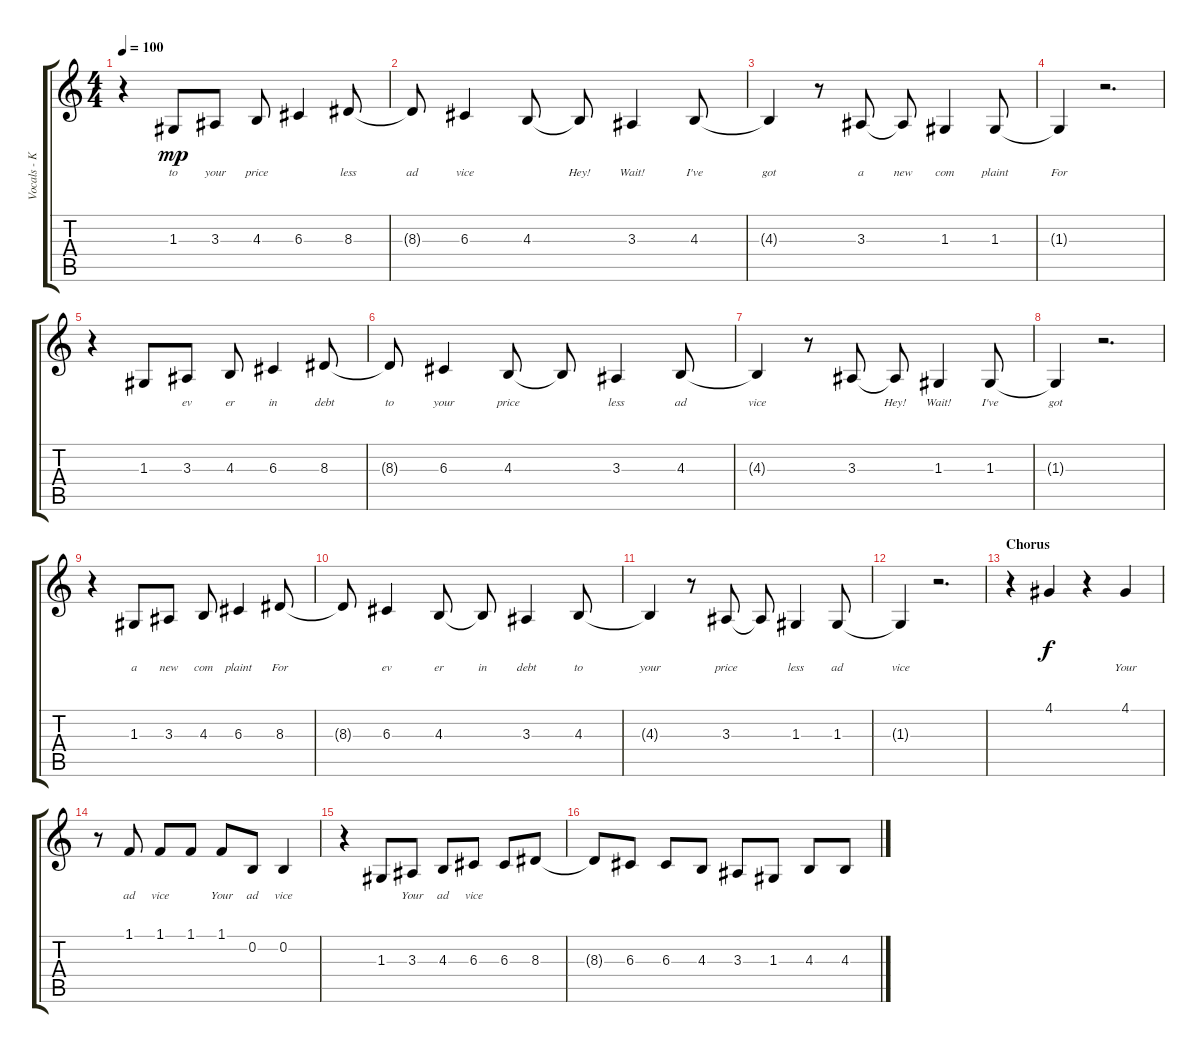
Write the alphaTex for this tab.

\track ("Vocals - Kurt Cobain" "Vocals - K") {instrument violin}
\staff {score tabs}
\tuning (E4 B3 G3 D3 A2 E2) {hide}
\ts (4 4)
\tempo 100
\clef g2
\ks c
r.4{dy mp} 1.3.8{lyrics (0 "to") lyrics (1 "") lyrics (2 "") lyrics (3 "") lyrics (4 "")} 3.3.8{lyrics (0 "your") lyrics (1 "") lyrics (2 "") lyrics (3 "") lyrics (4 "")} 4.3.8{lyrics (0 "price") lyrics (1 "") lyrics (2 "") lyrics (3 "") lyrics (4 "")} 6.3.4{lyrics (0 "") lyrics (1 "") lyrics (2 "") lyrics (3 "") lyrics (4 "")} 8.3.8{lyrics (0 "less") lyrics (1 "") lyrics (2 "") lyrics (3 "") lyrics (4 "")} |
8.3{t}.8{lyrics (0 "ad") lyrics (1 "") lyrics (2 "") lyrics (3 "") lyrics (4 "")} 6.3.4{lyrics (0 "vice") lyrics (1 "") lyrics (2 "") lyrics (3 "") lyrics (4 "")} 4.3.8{lyrics (0 "") lyrics (1 "") lyrics (2 "") lyrics (3 "") lyrics (4 "")} 4.3{t}.8{lyrics (0 "Hey!") lyrics (1 "") lyrics (2 "") lyrics (3 "") lyrics (4 "")} 3.3.4{lyrics (0 "Wait!") lyrics (1 "") lyrics (2 "") lyrics (3 "") lyrics (4 "")} 4.3.8{lyrics (0 "I've") lyrics (1 "") lyrics (2 "") lyrics (3 "") lyrics (4 "")} |
4.3{t}.4{lyrics (0 "got") lyrics (1 "") lyrics (2 "") lyrics (3 "") lyrics (4 "")} r.8 3.3.8{lyrics (0 "a") lyrics (1 "") lyrics (2 "") lyrics (3 "") lyrics (4 "")} 3.3{t}.8{lyrics (0 "new") lyrics (1 "") lyrics (2 "") lyrics (3 "") lyrics (4 "")} 1.3.4{lyrics (0 "com") lyrics (1 "") lyrics (2 "") lyrics (3 "") lyrics (4 "")} 1.3.8{lyrics (0 "plaint") lyrics (1 "") lyrics (2 "") lyrics (3 "") lyrics (4 "")} |
1.3{t}.4{lyrics (0 "For") lyrics (1 "") lyrics (2 "") lyrics (3 "") lyrics (4 "")} r.2{d} |
r.4 1.3.8{lyrics (0 "") lyrics (1 "") lyrics (2 "") lyrics (3 "") lyrics (4 "")} 3.3.8{lyrics (0 "ev") lyrics (1 "") lyrics (2 "") lyrics (3 "") lyrics (4 "")} 4.3.8{lyrics (0 "er") lyrics (1 "") lyrics (2 "") lyrics (3 "") lyrics (4 "")} 6.3.4{lyrics (0 "in") lyrics (1 "") lyrics (2 "") lyrics (3 "") lyrics (4 "")} 8.3.8{lyrics (0 "debt") lyrics (1 "") lyrics (2 "") lyrics (3 "") lyrics (4 "")} |
8.3{t}.8{lyrics (0 "to") lyrics (1 "") lyrics (2 "") lyrics (3 "") lyrics (4 "")} 6.3.4{lyrics (0 "your") lyrics (1 "") lyrics (2 "") lyrics (3 "") lyrics (4 "")} 4.3.8{lyrics (0 "price") lyrics (1 "") lyrics (2 "") lyrics (3 "") lyrics (4 "")} 4.3{t}.8{lyrics (0 "") lyrics (1 "") lyrics (2 "") lyrics (3 "") lyrics (4 "")} 3.3.4{lyrics (0 "less") lyrics (1 "") lyrics (2 "") lyrics (3 "") lyrics (4 "")} 4.3.8{lyrics (0 "ad") lyrics (1 "") lyrics (2 "") lyrics (3 "") lyrics (4 "")} |
4.3{t}.4{lyrics (0 "vice") lyrics (1 "") lyrics (2 "") lyrics (3 "") lyrics (4 "")} r.8 3.3.8{lyrics (0 "") lyrics (1 "") lyrics (2 "") lyrics (3 "") lyrics (4 "")} 3.3{t}.8{lyrics (0 "Hey!") lyrics (1 "") lyrics (2 "") lyrics (3 "") lyrics (4 "")} 1.3.4{lyrics (0 "Wait!") lyrics (1 "") lyrics (2 "") lyrics (3 "") lyrics (4 "")} 1.3.8{lyrics (0 "I've") lyrics (1 "") lyrics (2 "") lyrics (3 "") lyrics (4 "")} |
1.3{t}.4{lyrics (0 "got") lyrics (1 "") lyrics (2 "") lyrics (3 "") lyrics (4 "")} r.2{d} |
r.4 1.3.8{lyrics (0 "a") lyrics (1 "") lyrics (2 "") lyrics (3 "") lyrics (4 "")} 3.3.8{lyrics (0 "new") lyrics (1 "") lyrics (2 "") lyrics (3 "") lyrics (4 "")} 4.3.8{lyrics (0 "com") lyrics (1 "") lyrics (2 "") lyrics (3 "") lyrics (4 "")} 6.3.4{lyrics (0 "plaint") lyrics (1 "") lyrics (2 "") lyrics (3 "") lyrics (4 "")} 8.3.8{lyrics (0 "For") lyrics (1 "") lyrics (2 "") lyrics (3 "") lyrics (4 "")} |
8.3{t}.8{lyrics (0 "") lyrics (1 "") lyrics (2 "") lyrics (3 "") lyrics (4 "")} 6.3.4{lyrics (0 "ev") lyrics (1 "") lyrics (2 "") lyrics (3 "") lyrics (4 "")} 4.3.8{lyrics (0 "er") lyrics (1 "") lyrics (2 "") lyrics (3 "") lyrics (4 "")} 4.3{t}.8{lyrics (0 "in") lyrics (1 "") lyrics (2 "") lyrics (3 "") lyrics (4 "")} 3.3.4{lyrics (0 "debt") lyrics (1 "") lyrics (2 "") lyrics (3 "") lyrics (4 "")} 4.3.8{lyrics (0 "to") lyrics (1 "") lyrics (2 "") lyrics (3 "") lyrics (4 "")} |
4.3{t}.4{lyrics (0 "your") lyrics (1 "") lyrics (2 "") lyrics (3 "") lyrics (4 "")} r.8 3.3.8{lyrics (0 "price") lyrics (1 "") lyrics (2 "") lyrics (3 "") lyrics (4 "")} 3.3{t}.8{lyrics (0 "") lyrics (1 "") lyrics (2 "") lyrics (3 "") lyrics (4 "")} 1.3.4{lyrics (0 "less") lyrics (1 "") lyrics (2 "") lyrics (3 "") lyrics (4 "")} 1.3.8{lyrics (0 "ad") lyrics (1 "") lyrics (2 "") lyrics (3 "") lyrics (4 "")} |
1.3{t}.4{lyrics (0 "vice") lyrics (1 "") lyrics (2 "") lyrics (3 "") lyrics (4 "")} r.2{d} |
\section ("" "Chorus")
r.4 4.1.4{lyrics (0 "") lyrics (1 "") lyrics (2 "") lyrics (3 "") lyrics (4 "") dy f} r.4 4.1.4{lyrics (0 "Your") lyrics (1 "") lyrics (2 "") lyrics (3 "") lyrics (4 "")} |
r.8 1.1.8{lyrics (0 "ad") lyrics (1 "") lyrics (2 "") lyrics (3 "") lyrics (4 "")} 1.1.8{lyrics (0 "vice") lyrics (1 "") lyrics (2 "") lyrics (3 "") lyrics (4 "")} 1.1.8{lyrics (0 "") lyrics (1 "") lyrics (2 "") lyrics (3 "") lyrics (4 "")} 1.1.8{lyrics (0 "Your") lyrics (1 "") lyrics (2 "") lyrics (3 "") lyrics (4 "")} 0.2.8{lyrics (0 "ad") lyrics (1 "") lyrics (2 "") lyrics (3 "") lyrics (4 "")} 0.2.4{lyrics (0 "vice") lyrics (1 "") lyrics (2 "") lyrics (3 "") lyrics (4 "")} |
r.4 1.3.8{lyrics (0 "") lyrics (1 "") lyrics (2 "") lyrics (3 "") lyrics (4 "")} 3.3.8{lyrics (0 "Your") lyrics (1 "") lyrics (2 "") lyrics (3 "") lyrics (4 "")} 4.3.8{lyrics (0 "ad") lyrics (1 "") lyrics (2 "") lyrics (3 "") lyrics (4 "")} 6.3.8{lyrics (0 "vice") lyrics (1 "") lyrics (2 "") lyrics (3 "") lyrics (4 "")} 6.3.8{lyrics (0 "") lyrics (1 "") lyrics (2 "") lyrics (3 "") lyrics (4 "")} 8.3.8 |
8.3{t}.8 6.3.8 6.3.8 4.3.8 3.3.8 1.3.8 4.3.8 4.3.8
